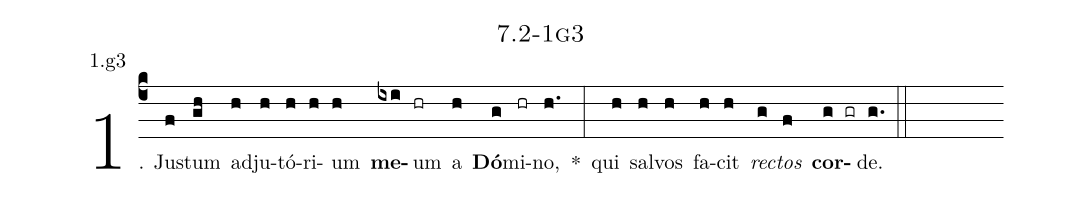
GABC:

name: 7.2-1g3;
annotation: 1.g3;
%%
(c4)1. Jus(f)tum(gh) ad(h)ju(h)tó(h)ri(h)um(h) <b>me</b>(ixi)um(hr) a(h) <b>Dó</b>(g)mi(hr)no,(h.) *(:) qui(h) sal(h)vos(h) fa(h)cit(h) <i>rec</i>(g)<i>tos</i>(f) <b>cor</b>(g gr)de.(g.) (::)
